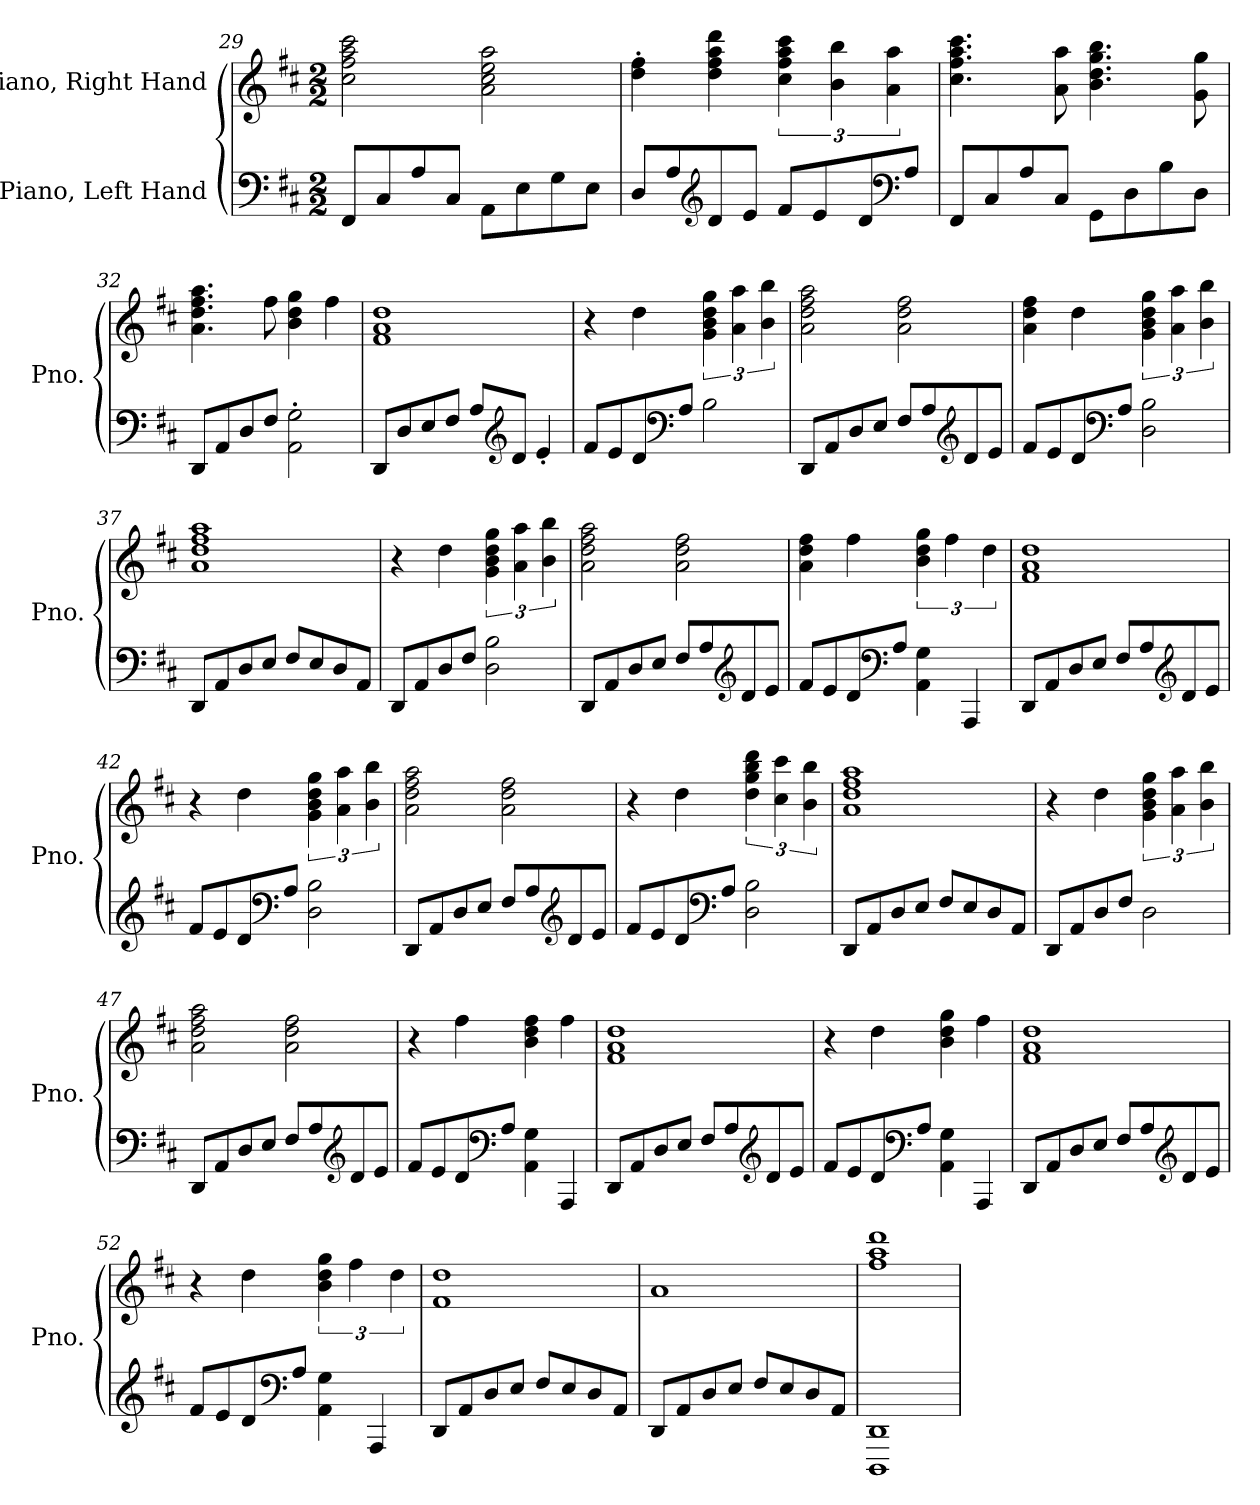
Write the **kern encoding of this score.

**kern	**kern
*part2	*part1
*staff2	*staff1
*I"Piano, Left Hand	*I"Piano, Right Hand
*I'Pno.	*I'Pno.
*clefF4	*clefG2
*k[f#c#]	*k[f#c#]
*M2/2	*M2/2
=29	=29
8FF#/L	2cc#\ 2ff#\ 2aa\ 2ccc#\
8C#/	.
8A/	.
8C#/J	.
8AA\L	2a\ 2cc#\ 2ee\ 2aa\
8E\	.
8G\	.
8E\J	.
=30	=30
8D/L	4dd\' 4ff#\'
8A/	.
*clefG2	*
8d/	4dd\ 4ff#\ 4aa\ 4ddd\
8e/J	.
8f#/L	6cc#\ 6ff#\ 6aa\ 6ccc#\
8e/	.
.	6b\ 6bb\
8d/	.
.	6a\ 6aa\
*clefF4	*
8A/J	.
=31	=31
8FF#/L	4.cc#\ 4.ff#\ 4.aa\ 4.ccc#\
8C#/	.
8A/	.
8C#/J	8a\ 8aa\
8GG\L	4.b\ 4.dd\ 4.gg\ 4.bb\
8D\	.
8B\	.
8D\J	8g\ 8gg\
!!LO:LB:g=z
=32	=32
8DD/L	4.a\ 4.dd\ 4.ff#\ 4.aa\
8AA/	.
8D/	.
8F#/J	8ff#\
2AA\' 2G\'	4b\ 4dd\ 4gg\
.	4ff#\
=33	=33
8DD/L	1f# 1a 1dd
8D/	.
8E/	.
8F#/J	.
8A/L	.
*clefG2	*
8d/J	.
4e'/	.
=34	=34
8f#/L	4r
8e/	.
8d/	4dd\
*clefF4	*
8A/J	.
2B\	6g\ 6b\ 6dd\ 6gg\
.	6a\ 6aa\
.	6b\ 6bb\
=35	=35
8DD/L	2a\ 2dd\ 2ff#\ 2aa\
8AA/	.
8D/	.
8E/J	.
8F#/L	2a\ 2dd\ 2ff#\
8A/	.
*clefG2	*
8d/	.
8e/J	.
!!LO:LB:g=z
=36	=36
8f#/L	4a\ 4dd\ 4ff#\
8e/	.
8d/	4dd\
*clefF4	*
8A/J	.
2D\ 2B\	6g\ 6b\ 6dd\ 6gg\
.	6a\ 6aa\
.	6b\ 6bb\
=37	=37
8DD/L	1a 1dd 1ff# 1aa
8AA/	.
8D/	.
8E/J	.
8F#/L	.
8E/	.
8D/	.
8AA/J	.
=38	=38
8DD/L	4r
8AA/	.
8D/	4dd\
8F#/J	.
2D\ 2B\	6g\ 6b\ 6dd\ 6gg\
.	6a\ 6aa\
.	6b\ 6bb\
=39	=39
8DD/L	2a\ 2dd\ 2ff#\ 2aa\
8AA/	.
8D/	.
8E/J	.
8F#/L	2a\ 2dd\ 2ff#\
8A/	.
*clefG2	*
8d/	.
8e/J	.
!!LO:LB:g=z
=40	=40
8f#/L	4a\ 4dd\ 4ff#\
8e/	.
8d/	4ff#\
*clefF4	*
8A/J	.
4AA\ 4G\	6b\ 6dd\ 6gg\
.	6ff#\
4AAA/	.
.	6dd\
=41	=41
8DD/L	1f# 1a 1dd
8AA/	.
8D/	.
8E/J	.
8F#/L	.
8A/	.
*clefG2	*
8d/	.
8e/J	.
=42	=42
8f#/L	4r
8e/	.
8d/	4dd\
*clefF4	*
8A/J	.
2D\ 2B\	6g\ 6b\ 6dd\ 6gg\
.	6a\ 6aa\
.	6b\ 6bb\
=43	=43
8DD/L	2a\ 2dd\ 2ff#\ 2aa\
8AA/	.
8D/	.
8E/J	.
8F#/L	2a\ 2dd\ 2ff#\
8A/	.
*clefG2	*
8d/	.
8e/J	.
!!LO:LB:g=z
=44	=44
8f#/L	4r
8e/	.
8d/	4dd\
*clefF4	*
8A/J	.
2D\ 2B\	6dd\ 6gg\ 6bb\ 6ddd\
.	6cc#\ 6ccc#\
.	6b\ 6bb\
=45	=45
8DD/L	1a 1dd 1ff# 1aa
8AA/	.
8D/	.
8E/J	.
8F#/L	.
8E/	.
8D/	.
8AA/J	.
=46	=46
8DD/L	4r
8AA/	.
8D/	4dd\
8F#/J	.
2D\	6g\ 6b\ 6dd\ 6gg\
.	6a\ 6aa\
.	6b\ 6bb\
=47	=47
8DD/L	2a\ 2dd\ 2ff#\ 2aa\
8AA/	.
8D/	.
8E/J	.
8F#/L	2a\ 2dd\ 2ff#\
8A/	.
*clefG2	*
8d/	.
8e/J	.
!!LO:PB:g=z
=48	=48
8f#/L	4r
8e/	.
8d/	4ff#\
*clefF4	*
8A/J	.
4AA\ 4G\	4b\ 4dd\ 4ff#\
4AAA/	4ff#\
=49	=49
8DD/L	1f# 1a 1dd
8AA/	.
8D/	.
8E/J	.
8F#/L	.
8A/	.
*clefG2	*
8d/	.
8e/J	.
=50	=50
8f#/L	4r
8e/	.
8d/	4dd\
*clefF4	*
8A/J	.
4AA\ 4G\	4b\ 4dd\ 4gg\
4AAA/	4ff#\
=51	=51
8DD/L	1f# 1a 1dd
8AA/	.
8D/	.
8E/J	.
8F#/L	.
8A/	.
*clefG2	*
8d/	.
8e/J	.
!!LO:LB:g=z
=52	=52
8f#/L	4r
8e/	.
8d/	4dd\
*clefF4	*
8A/J	.
4AA\ 4G\	6b\ 6dd\ 6gg\
.	6ff#\
4AAA/	.
.	6dd\
=53	=53
8DD/L	1f# 1dd
8AA/	.
8D/	.
8E/J	.
8F#/L	.
8E/	.
8D/	.
8AA/J	.
=54	=54
8DD/L	1a
8AA/	.
8D/	.
8E/J	.
8F#/L	.
8E/	.
8D/	.
8AA/J	.
=55	=55
1DDD 1DD	1ff# 1aa 1ddd
=	=
*-	*-
